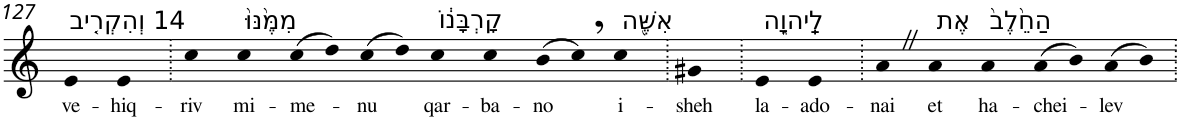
**kern	**text
*part1	*part1
*staff1	*staff1
*I"Piano	*
*I'Pno	*
!!LO:PB:g=z
*clefG2	*
*k[]	*
=127	=127
!LO:TX:a:t=14 וְהִקְרִ֤יב	!
!	!LO:LY:b
4e	ve-
!	!LO:LY:b
4e	-hiq-
=128.	=128.
!	!LO:LY:b
4cc	-riv
!LO:TX:a:t=מִמֶּ֙נּוּ֙	!
!	!LO:LY:b
4cc	mi-
!	!LO:LY:b
(>8cc	-me-
8dd)	.
!	!LO:LY:b
(>8cc	-nu
8dd)	.
!LO:TX:a:t=קָרְבָּנ֔וֹ	!
!	!LO:LY:b
4cc	qar-
!	!LO:LY:b
4cc	-ba-
!	!LO:LY:b
(>8b	-no
8cc,)	.
!LO:TX:a:t=אִשֶּׁ֖ה	!
!	!LO:LY:b
4cc	i-
=129.	=129.
!	!LO:LY:b
4g#X	-sheh
=130.	=130.
!LO:TX:a:t=לַֽיהוָ֑ה	!
!	!LO:LY:b
4e	la-
!	!LO:LY:b
4e	-ado-
=131.	=131.
!	!LO:LY:b
4aZ	-nai
!LO:TX:a:t=אֶת	!
!	!LO:LY:b
4a	et
!LO:TX:a:t=הַחֵ֙לֶב֙	!
!	!LO:LY:b
4a	ha-
!	!LO:LY:b
(>8a	-chei-
8b)	.
!	!LO:LY:b
(>8a	-lev
8b)	.
=.	=.
*-	*-
